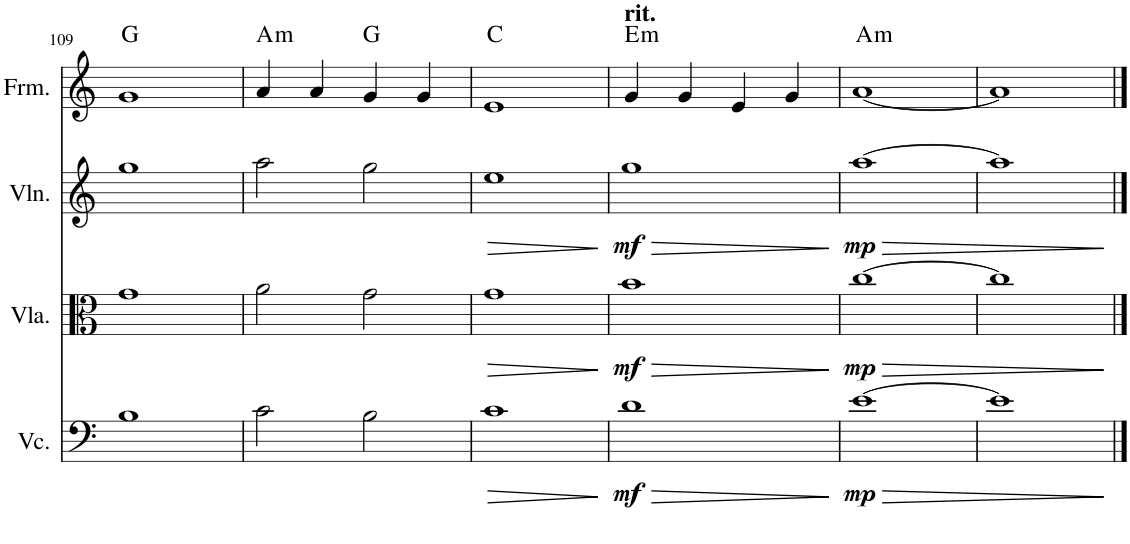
**kern	**dynam	**kern	**dynam	**kern	**dynam	**kern	**harte
*part4	*part4	*part3	*part3	*part2	*part2	*part1	*part1
*staff4	*staff4	*staff3	*staff3	*staff2	*staff2	*staff1	*
*I"Violoncello	*	*I"Viola	*	*I"Violin	*	*I"Form	*
*I'Vc.	*	*I'Vla.	*	*I'Vln.	*	*I'Frm.	*
!!LO:PB:g=z
*clefF4	*	*clefC3	*	*clefG2	*	*clefG2	*
*k[]	*	*k[]	*	*k[]	*	*k[]	*
*M2/2	*	*M2/2	*	*M2/2	*	*M2/2	*
=109	=109	=109	=109	=109	=109	=109	=109
1B	.	1g	.	1gg	.	1g	G:maj
=110	=110	=110	=110	=110	=110	=110	=110
!	!	!	!	!	!	!	!LO:H:kt=m
2c\	.	2a\	.	2aa\	.	4a/	A:min
.	.	.	.	.	.	4a/	.
2B\	.	2g\	.	2gg\	.	4g/	G:maj
.	.	.	.	.	.	4g/	.
=111	=111	=111	=111	=111	=111	=111	=111
!	!LO:HP:b	!	!LO:HP:b	!	!LO:HP:b	!	!
1c	>	1g	>	1ee	>	1e	C:maj
.	]	.	]	.	]	.	.
=112	=112	=112	=112	=112	=112	=112	=112
!	!	!	!	!	!	!LO:TX:a:B:t=rit.	!
!	!LO:HP:b	!	!LO:HP:b	!	!LO:HP:b	!	!
!	!LO:DY:n=1:b	!	!LO:DY:n=1:b	!	!LO:DY:n=1:b	!	!LO:H:kt=m
1d	> mf	1b	> mf	1gg	> mf	4g/	E:min
.	.	.	.	.	.	4g/	.
.	.	.	.	.	.	4e/	.
.	.	.	.	.	.	4g/	.
.	]	.	]	.	]	.	.
=113	=113	=113	=113	=113	=113	=113	=113
!	!LO:HP:b	!	!LO:HP:b	!	!LO:HP:b	!	!
!	!LO:DY:n=1:b	!	!LO:DY:n=1:b	!	!LO:DY:n=1:b	!	!LO:H:kt=m
[1e	> mp	[1cc	> mp	[1aa	> mp	[1a	A:min
=114	=114	=114	=114	=114	=114	=114	=114
1e]	.	1cc]	.	1aa]	.	1a]	.
.	]	.	]	.	]	.	.
==	==	==	==	==	==	==	==
*-	*-	*-	*-	*-	*-	*-	*-
